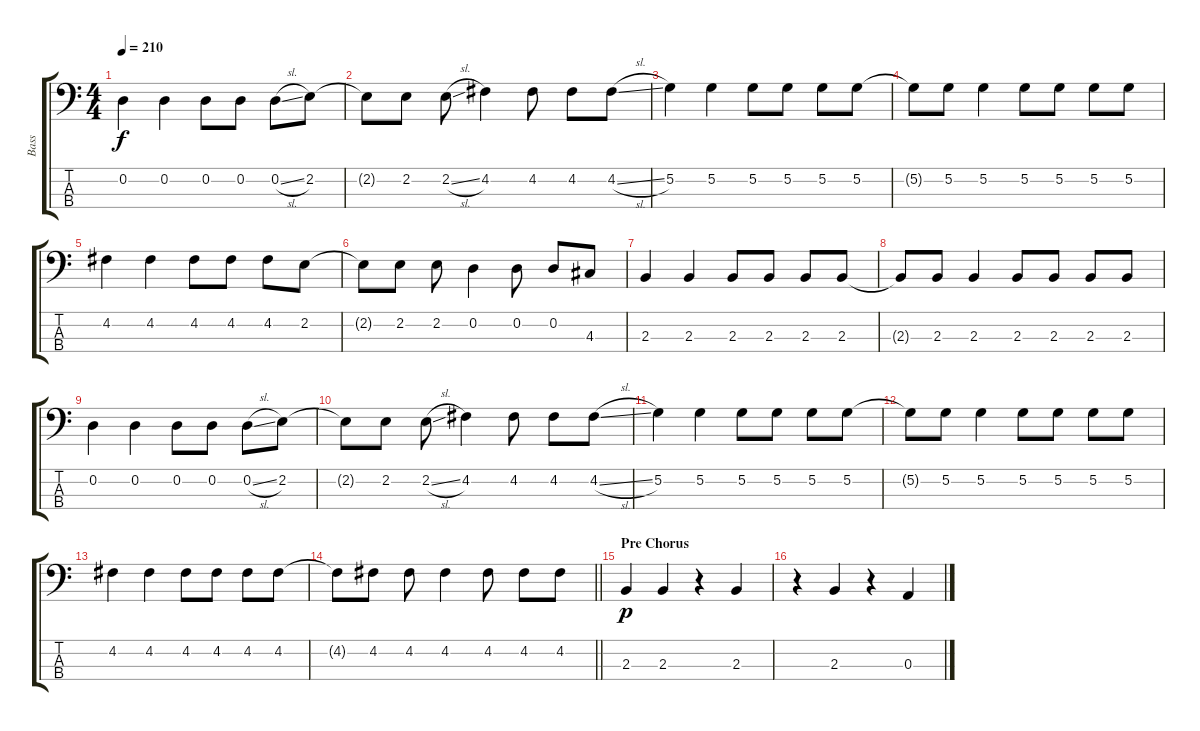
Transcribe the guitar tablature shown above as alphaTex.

\track ("Bass" "Bass") {instrument electricbasspick}
\staff {score tabs}
\tuning (G2 D2 A1 D1) {hide}
\ts (4 4)
\tempo 210
\clef f4
\ks c
0.2.4{dy f} 0.2.4 0.2.8 0.2.8 0.2{sl}.8 2.2.8 |
2.2{t}.8 2.2.8 2.2{sl}.8 4.2.4 4.2.8 4.2.8 4.2{sl}.8 |
5.2.4 5.2.4 5.2.8 5.2.8 5.2.8 5.2.8 |
5.2{t}.8 5.2.8 5.2.4 5.2.8 5.2.8 5.2.8 5.2.8 |
4.2.4 4.2.4 4.2.8 4.2.8 4.2.8 2.2.8 |
2.2{t}.8 2.2.8 2.2.8 0.2.4 0.2.8 0.2.8 4.3.8 |
2.3.4 2.3.4 2.3.8 2.3.8 2.3.8 2.3.8 |
2.3{t}.8 2.3.8 2.3.4 2.3.8 2.3.8 2.3.8 2.3.8 |
0.2.4 0.2.4 0.2.8 0.2.8 0.2{sl}.8 2.2.8 |
2.2{t}.8 2.2.8 2.2{sl}.8 4.2.4 4.2.8 4.2.8 4.2{sl}.8 |
5.2.4 5.2.4 5.2.8 5.2.8 5.2.8 5.2.8 |
5.2{t}.8 5.2.8 5.2.4 5.2.8 5.2.8 5.2.8 5.2.8 |
4.2.4 4.2.4 4.2.8 4.2.8 4.2.8 4.2.8 |
\barLineRight lightlight
4.2{t}.8 4.2.8 4.2.8 4.2.4 4.2.8 4.2.8 4.2.8 |
\section ("" "Pre Chorus")
2.3.4{dy p} 2.3.4 r.4 2.3.4 |
r.4 2.3.4 r.4 0.3.4
